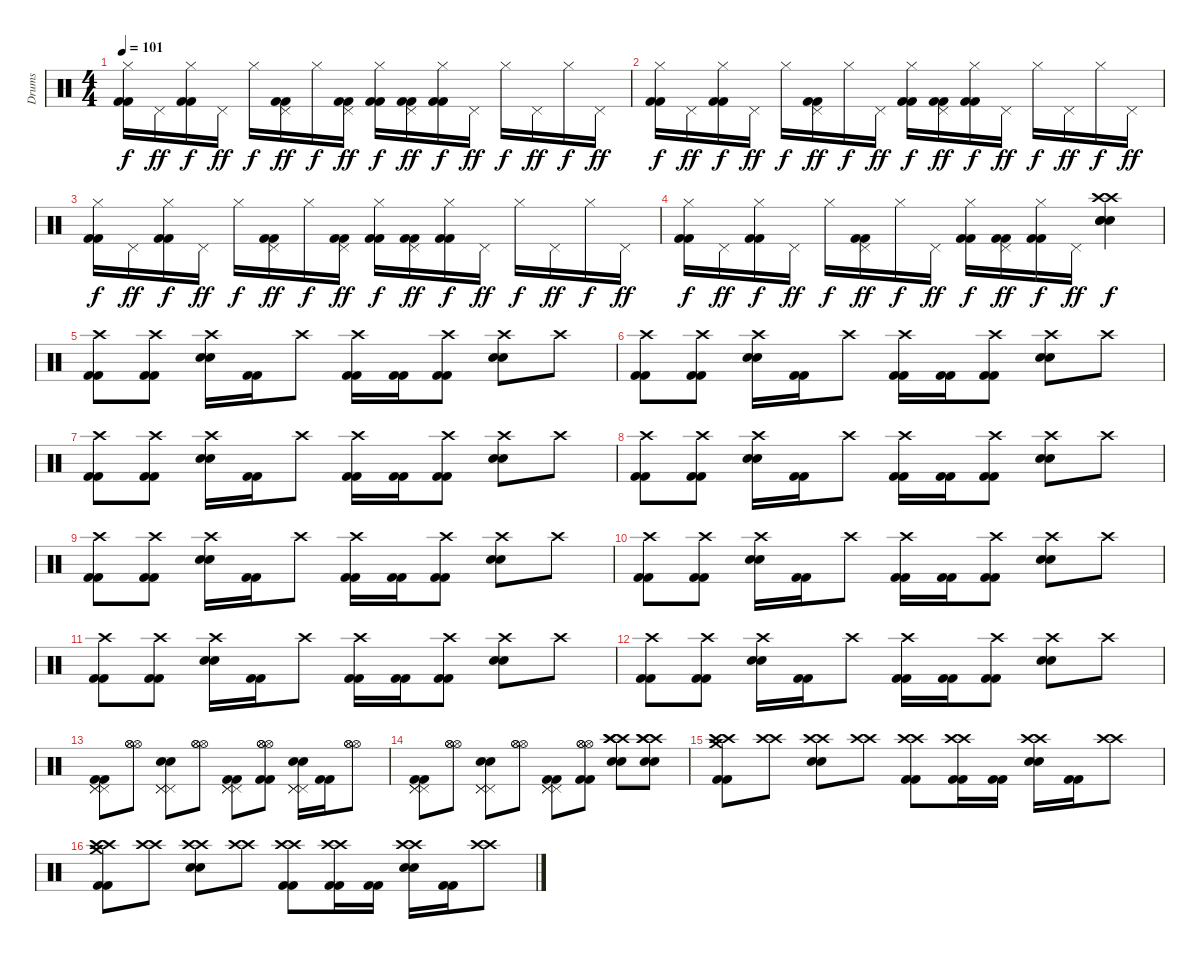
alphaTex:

\track ("Drums" "Drums") {instrument percussion}
\staff {score}
\articulation defaults
\ts (4 4)
\tempo 101
\clef neutral
\ks c
("Hi-Hat (closed)" "Kick (hit) 2" "Kick (hit) 2").16{dy f} "Pedal Hi-Hat (hit)".16{dy ff} ("Hi-Hat (closed)" "Kick (hit) 2" "Kick (hit) 2").16{dy f} "Pedal Hi-Hat (hit)".16{dy ff} "Hi-Hat (closed)".16{dy f} ("Pedal Hi-Hat (hit)" "Kick (hit) 2" "Kick (hit) 2").16{dy ff} "Hi-Hat (closed)".16{dy f} ("Pedal Hi-Hat (hit)" "Kick (hit) 2" "Kick (hit) 2").16{dy ff} ("Hi-Hat (closed)" "Kick (hit) 2" "Kick (hit) 2").16{dy f} ("Pedal Hi-Hat (hit)" "Kick (hit) 2" "Kick (hit) 2").16{dy ff} ("Hi-Hat (closed)" "Kick (hit) 2" "Kick (hit) 2").16{dy f} "Pedal Hi-Hat (hit)".16{dy ff} "Hi-Hat (closed)".16{dy f} "Pedal Hi-Hat (hit)".16{dy ff} "Hi-Hat (closed)".16{dy f} "Pedal Hi-Hat (hit)".16{dy ff} |
("Hi-Hat (closed)" "Kick (hit) 2" "Kick (hit) 2").16{dy f} "Pedal Hi-Hat (hit)".16{dy ff} ("Hi-Hat (closed)" "Kick (hit) 2" "Kick (hit) 2").16{dy f} "Pedal Hi-Hat (hit)".16{dy ff} "Hi-Hat (closed)".16{dy f} ("Pedal Hi-Hat (hit)" "Kick (hit) 2" "Kick (hit) 2").16{dy ff} "Hi-Hat (closed)".16{dy f} "Pedal Hi-Hat (hit)".16{dy ff} ("Hi-Hat (closed)" "Kick (hit) 2" "Kick (hit) 2").16{dy f} ("Pedal Hi-Hat (hit)" "Kick (hit) 2" "Kick (hit) 2").16{dy ff} ("Hi-Hat (closed)" "Kick (hit) 2" "Kick (hit) 2").16{dy f} "Pedal Hi-Hat (hit)".16{dy ff} "Hi-Hat (closed)".16{dy f} "Pedal Hi-Hat (hit)".16{dy ff} "Hi-Hat (closed)".16{dy f} "Pedal Hi-Hat (hit)".16{dy ff} |
("Hi-Hat (closed)" "Kick (hit) 2" "Kick (hit) 2").16{dy f} "Pedal Hi-Hat (hit)".16{dy ff} ("Hi-Hat (closed)" "Kick (hit) 2" "Kick (hit) 2").16{dy f} "Pedal Hi-Hat (hit)".16{dy ff} "Hi-Hat (closed)".16{dy f} ("Pedal Hi-Hat (hit)" "Kick (hit) 2" "Kick (hit) 2").16{dy ff} "Hi-Hat (closed)".16{dy f} ("Pedal Hi-Hat (hit)" "Kick (hit) 2" "Kick (hit) 2").16{dy ff} ("Hi-Hat (closed)" "Kick (hit) 2" "Kick (hit) 2").16{dy f} ("Pedal Hi-Hat (hit)" "Kick (hit) 2" "Kick (hit) 2").16{dy ff} ("Hi-Hat (closed)" "Kick (hit) 2" "Kick (hit) 2").16{dy f} "Pedal Hi-Hat (hit)".16{dy ff} "Hi-Hat (closed)".16{dy f} "Pedal Hi-Hat (hit)".16{dy ff} "Hi-Hat (closed)".16{dy f} "Pedal Hi-Hat (hit)".16{dy ff} |
("Hi-Hat (closed)" "Kick (hit) 2" "Kick (hit) 2").16{dy f} "Pedal Hi-Hat (hit)".16{dy ff} ("Hi-Hat (closed)" "Kick (hit) 2" "Kick (hit) 2").16{dy f} "Pedal Hi-Hat (hit)".16{dy ff} "Hi-Hat (closed)".16{dy f} ("Pedal Hi-Hat (hit)" "Kick (hit) 2" "Kick (hit) 2").16{dy ff} "Hi-Hat (closed)".16{dy f} "Pedal Hi-Hat (hit)".16{dy ff} ("Hi-Hat (closed)" "Kick (hit) 2" "Kick (hit) 2").16{dy f} ("Pedal Hi-Hat (hit)" "Kick (hit) 2" "Kick (hit) 2").16{dy ff} ("Hi-Hat (closed)" "Kick (hit) 2" "Kick (hit) 2").16{dy f} "Pedal Hi-Hat (hit)".16{dy ff} ("Crash high (hit)" "Crash high (hit)" "Electric Snare (hit)" "Electric Snare (hit)" "Electric Snare (hit)").4{dy f} |
("Crash high (hit)" "Kick (hit) 2" "Kick (hit) 2").8 ("Crash high (hit)" "Kick (hit) 2" "Kick (hit) 2").8 ("Crash high (hit)" "Electric Snare (hit)" "Electric Snare (hit)").16 ("Kick (hit) 2" "Kick (hit) 2").16 "Crash high (hit)".8 ("Crash high (hit)" "Kick (hit) 2" "Kick (hit) 2").16 ("Kick (hit) 2" "Kick (hit) 2").16 ("Crash high (hit)" "Kick (hit) 2" "Kick (hit) 2").8 ("Crash high (hit)" "Electric Snare (hit)" "Electric Snare (hit)").8 "Crash high (hit)".8 |
("Crash high (hit)" "Kick (hit) 2" "Kick (hit) 2").8 ("Crash high (hit)" "Kick (hit) 2" "Kick (hit) 2").8 ("Crash high (hit)" "Electric Snare (hit)" "Electric Snare (hit)").16 ("Kick (hit) 2" "Kick (hit) 2").16 "Crash high (hit)".8 ("Crash high (hit)" "Kick (hit) 2" "Kick (hit) 2").16 ("Kick (hit) 2" "Kick (hit) 2").16 ("Crash high (hit)" "Kick (hit) 2" "Kick (hit) 2").8 ("Crash high (hit)" "Electric Snare (hit)" "Electric Snare (hit)").8 "Crash high (hit)".8 |
("Crash high (hit)" "Kick (hit) 2" "Kick (hit) 2").8 ("Crash high (hit)" "Kick (hit) 2" "Kick (hit) 2").8 ("Crash high (hit)" "Electric Snare (hit)" "Electric Snare (hit)").16 ("Kick (hit) 2" "Kick (hit) 2").16 "Crash high (hit)".8 ("Crash high (hit)" "Kick (hit) 2" "Kick (hit) 2").16 ("Kick (hit) 2" "Kick (hit) 2").16 ("Crash high (hit)" "Kick (hit) 2" "Kick (hit) 2").8 ("Crash high (hit)" "Electric Snare (hit)" "Electric Snare (hit)").8 "Crash high (hit)".8 |
("Crash high (hit)" "Kick (hit) 2" "Kick (hit) 2").8 ("Crash high (hit)" "Kick (hit) 2" "Kick (hit) 2").8 ("Crash high (hit)" "Electric Snare (hit)" "Electric Snare (hit)").16 ("Kick (hit) 2" "Kick (hit) 2").16 "Crash high (hit)".8 ("Crash high (hit)" "Kick (hit) 2" "Kick (hit) 2").16 ("Kick (hit) 2" "Kick (hit) 2").16 ("Crash high (hit)" "Kick (hit) 2" "Kick (hit) 2").8 ("Crash high (hit)" "Electric Snare (hit)" "Electric Snare (hit)").8 "Crash high (hit)".8 |
("Crash high (hit)" "Kick (hit) 2" "Kick (hit) 2").8 ("Crash high (hit)" "Kick (hit) 2" "Kick (hit) 2").8 ("Crash high (hit)" "Electric Snare (hit)" "Electric Snare (hit)").16 ("Kick (hit) 2" "Kick (hit) 2").16 "Crash high (hit)".8 ("Crash high (hit)" "Kick (hit) 2" "Kick (hit) 2").16 ("Kick (hit) 2" "Kick (hit) 2").16 ("Crash high (hit)" "Kick (hit) 2" "Kick (hit) 2").8 ("Crash high (hit)" "Electric Snare (hit)" "Electric Snare (hit)").8 "Crash high (hit)".8 |
("Crash high (hit)" "Kick (hit) 2" "Kick (hit) 2").8 ("Crash high (hit)" "Kick (hit) 2" "Kick (hit) 2").8 ("Crash high (hit)" "Electric Snare (hit)" "Electric Snare (hit)").16 ("Kick (hit) 2" "Kick (hit) 2").16 "Crash high (hit)".8 ("Crash high (hit)" "Kick (hit) 2" "Kick (hit) 2").16 ("Kick (hit) 2" "Kick (hit) 2").16 ("Crash high (hit)" "Kick (hit) 2" "Kick (hit) 2").8 ("Crash high (hit)" "Electric Snare (hit)" "Electric Snare (hit)").8 "Crash high (hit)".8 |
("Crash high (hit)" "Kick (hit) 2" "Kick (hit) 2").8 ("Crash high (hit)" "Kick (hit) 2" "Kick (hit) 2").8 ("Crash high (hit)" "Electric Snare (hit)" "Electric Snare (hit)").16 ("Kick (hit) 2" "Kick (hit) 2").16 "Crash high (hit)".8 ("Crash high (hit)" "Kick (hit) 2" "Kick (hit) 2").16 ("Kick (hit) 2" "Kick (hit) 2").16 ("Crash high (hit)" "Kick (hit) 2" "Kick (hit) 2").8 ("Crash high (hit)" "Electric Snare (hit)" "Electric Snare (hit)").8 "Crash high (hit)".8 |
("Crash high (hit)" "Kick (hit) 2" "Kick (hit) 2").8 ("Crash high (hit)" "Kick (hit) 2" "Kick (hit) 2").8 ("Crash high (hit)" "Electric Snare (hit)" "Electric Snare (hit)").16 ("Kick (hit) 2" "Kick (hit) 2").16 "Crash high (hit)".8 ("Crash high (hit)" "Kick (hit) 2" "Kick (hit) 2").16 ("Kick (hit) 2" "Kick (hit) 2").16 ("Crash high (hit)" "Kick (hit) 2" "Kick (hit) 2").8 ("Crash high (hit)" "Electric Snare (hit)" "Electric Snare (hit)").8 "Crash high (hit)".8 |
("Pedal Hi-Hat (hit)" "Pedal Hi-Hat (hit)" "Pedal Hi-Hat (hit)" "Kick (hit) 2" "Kick (hit) 2").8 ("Hi-Hat (open)" "Hi-Hat (open)" "Hi-Hat (open)").8 ("Pedal Hi-Hat (hit)" "Pedal Hi-Hat (hit)" "Pedal Hi-Hat (hit)" "Electric Snare (hit)" "Electric Snare (hit)").8 ("Hi-Hat (open)" "Hi-Hat (open)" "Hi-Hat (open)").8 ("Pedal Hi-Hat (hit)" "Pedal Hi-Hat (hit)" "Pedal Hi-Hat (hit)" "Kick (hit) 2" "Kick (hit) 2").8 ("Hi-Hat (open)" "Hi-Hat (open)" "Hi-Hat (open)" "Kick (hit) 2" "Kick (hit) 2").8 ("Pedal Hi-Hat (hit)" "Pedal Hi-Hat (hit)" "Pedal Hi-Hat (hit)" "Electric Snare (hit)" "Electric Snare (hit)").16 ("Kick (hit) 2" "Kick (hit) 2").16 ("Hi-Hat (open)" "Hi-Hat (open)" "Hi-Hat (open)").8 |
("Pedal Hi-Hat (hit)" "Pedal Hi-Hat (hit)" "Pedal Hi-Hat (hit)" "Kick (hit) 2" "Kick (hit) 2").8 ("Hi-Hat (open)" "Hi-Hat (open)" "Hi-Hat (open)").8 ("Pedal Hi-Hat (hit)" "Pedal Hi-Hat (hit)" "Pedal Hi-Hat (hit)" "Electric Snare (hit)" "Electric Snare (hit)").8 ("Hi-Hat (open)" "Hi-Hat (open)" "Hi-Hat (open)").8 ("Pedal Hi-Hat (hit)" "Pedal Hi-Hat (hit)" "Pedal Hi-Hat (hit)" "Kick (hit) 2" "Kick (hit) 2").8 ("Hi-Hat (open)" "Hi-Hat (open)" "Hi-Hat (open)" "Kick (hit) 2" "Kick (hit) 2").8 ("Crash high (hit)" "Crash high (hit)" "Crash high (hit)" "Electric Snare (hit)" "Electric Snare (hit)").8 ("Crash high (hit)" "Crash high (hit)" "Crash high (hit)" "Electric Snare (hit)" "Electric Snare (hit)").8 |
("Crash medium (hit)" "Crash high (hit)" "Crash high (hit)" "Kick (hit) 2" "Kick (hit) 2").8 ("Crash high (hit)" "Crash high (hit)").8 ("Crash high (hit)" "Crash high (hit)" "Electric Snare (hit)" "Electric Snare (hit)").8 ("Crash high (hit)" "Crash high (hit)").8 ("Crash high (hit)" "Crash high (hit)" "Kick (hit) 2" "Kick (hit) 2").8 ("Crash high (hit)" "Crash high (hit)" "Kick (hit) 2" "Kick (hit) 2").16 ("Kick (hit) 2" "Kick (hit) 2").16 ("Crash high (hit)" "Crash high (hit)" "Electric Snare (hit)" "Electric Snare (hit)").16 ("Kick (hit) 2" "Kick (hit) 2").16 ("Crash high (hit)" "Crash high (hit)").8 |
("Crash medium (hit)" "Crash high (hit)" "Crash high (hit)" "Kick (hit) 2" "Kick (hit) 2").8 ("Crash high (hit)" "Crash high (hit)").8 ("Crash high (hit)" "Crash high (hit)" "Electric Snare (hit)" "Electric Snare (hit)").8 ("Crash high (hit)" "Crash high (hit)").8 ("Crash high (hit)" "Crash high (hit)" "Kick (hit) 2" "Kick (hit) 2").8 ("Crash high (hit)" "Crash high (hit)" "Kick (hit) 2" "Kick (hit) 2").16 ("Kick (hit) 2" "Kick (hit) 2").16 ("Crash high (hit)" "Crash high (hit)" "Electric Snare (hit)" "Electric Snare (hit)").16 ("Kick (hit) 2" "Kick (hit) 2").16 ("Crash high (hit)" "Crash high (hit)").8
